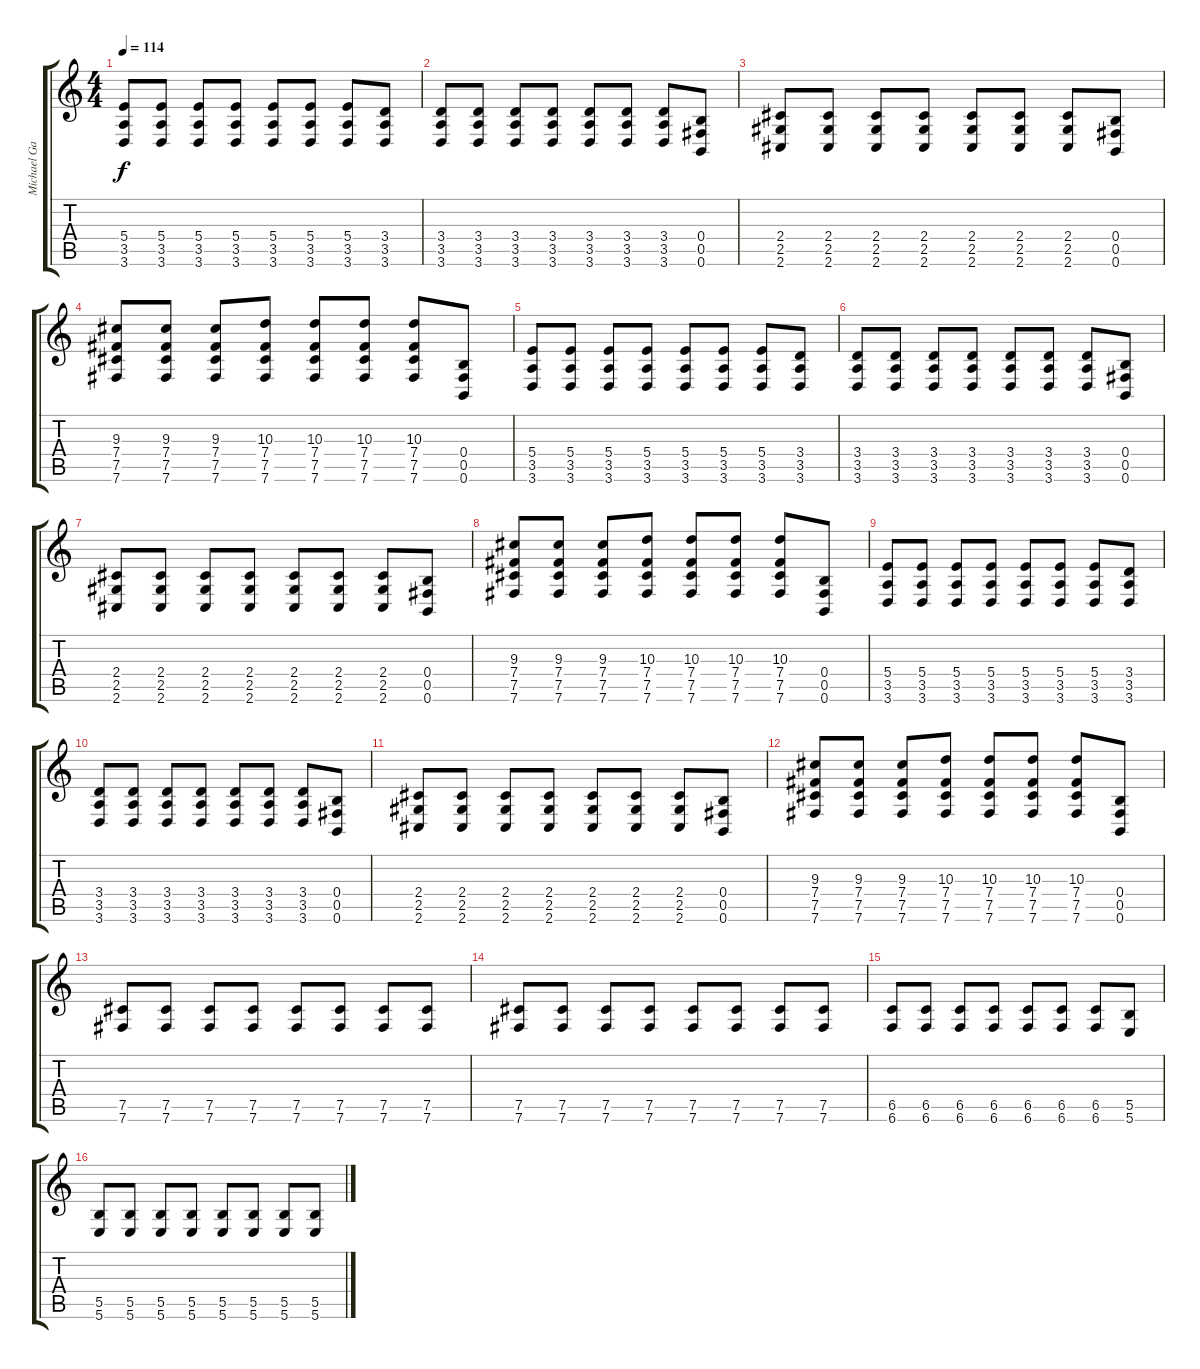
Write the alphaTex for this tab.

\track ("Michael Gallagher" "Michael Ga") {instrument distortionguitar}
\staff {score tabs}
\tuning (Db4 Ab3 E3 B2 Gb2 B1) {hide}
\ts (4 4)
\tempo 114
\clef g2
\ks c
(5.4 3.5 3.6).8{dy f} (5.4 3.5 3.6).8 (5.4 3.5 3.6).8 (5.4 3.5 3.6).8 (5.4 3.5 3.6).8 (5.4 3.5 3.6).8 (5.4 3.5 3.6).8 (3.4 3.5 3.6).8 |
(3.4 3.5 3.6).8 (3.4 3.5 3.6).8 (3.4 3.5 3.6).8 (3.4 3.5 3.6).8 (3.4 3.5 3.6).8 (3.4 3.5 3.6).8 (3.4 3.5 3.6).8 (0.4 0.5 0.6).8 |
(2.4 2.5 2.6).8 (2.4 2.5 2.6).8 (2.4 2.5 2.6).8 (2.4 2.5 2.6).8 (2.4 2.5 2.6).8 (2.4 2.5 2.6).8 (2.4 2.5 2.6).8 (0.4 0.5 0.6).8 |
(9.3 7.4 7.5 7.6).8 (9.3 7.4 7.5 7.6).8 (9.3 7.4 7.5 7.6).8 (10.3 7.4 7.5 7.6).8 (10.3 7.4 7.5 7.6).8 (10.3 7.4 7.5 7.6).8 (10.3 7.4 7.5 7.6).8 (0.4 0.5 0.6).8 |
(5.4 3.5 3.6).8 (5.4 3.5 3.6).8 (5.4 3.5 3.6).8 (5.4 3.5 3.6).8 (5.4 3.5 3.6).8 (5.4 3.5 3.6).8 (5.4 3.5 3.6).8 (3.4 3.5 3.6).8 |
(3.4 3.5 3.6).8 (3.4 3.5 3.6).8 (3.4 3.5 3.6).8 (3.4 3.5 3.6).8 (3.4 3.5 3.6).8 (3.4 3.5 3.6).8 (3.4 3.5 3.6).8 (0.4 0.5 0.6).8 |
(2.4 2.5 2.6).8 (2.4 2.5 2.6).8 (2.4 2.5 2.6).8 (2.4 2.5 2.6).8 (2.4 2.5 2.6).8 (2.4 2.5 2.6).8 (2.4 2.5 2.6).8 (0.4 0.5 0.6).8 |
(9.3 7.4 7.5 7.6).8 (9.3 7.4 7.5 7.6).8 (9.3 7.4 7.5 7.6).8 (10.3 7.4 7.5 7.6).8 (10.3 7.4 7.5 7.6).8 (10.3 7.4 7.5 7.6).8 (10.3 7.4 7.5 7.6).8 (0.4 0.5 0.6).8 |
(5.4 3.5 3.6).8 (5.4 3.5 3.6).8 (5.4 3.5 3.6).8 (5.4 3.5 3.6).8 (5.4 3.5 3.6).8 (5.4 3.5 3.6).8 (5.4 3.5 3.6).8 (3.4 3.5 3.6).8 |
(3.4 3.5 3.6).8 (3.4 3.5 3.6).8 (3.4 3.5 3.6).8 (3.4 3.5 3.6).8 (3.4 3.5 3.6).8 (3.4 3.5 3.6).8 (3.4 3.5 3.6).8 (0.4 0.5 0.6).8 |
(2.4 2.5 2.6).8 (2.4 2.5 2.6).8 (2.4 2.5 2.6).8 (2.4 2.5 2.6).8 (2.4 2.5 2.6).8 (2.4 2.5 2.6).8 (2.4 2.5 2.6).8 (0.4 0.5 0.6).8 |
(9.3 7.4 7.5 7.6).8 (9.3 7.4 7.5 7.6).8 (9.3 7.4 7.5 7.6).8 (10.3 7.4 7.5 7.6).8 (10.3 7.4 7.5 7.6).8 (10.3 7.4 7.5 7.6).8 (10.3 7.4 7.5 7.6).8 (0.4 0.5 0.6).8 |
(7.5 7.6).8{volume 16 balance 8} (7.5 7.6).8 (7.5 7.6).8 (7.5 7.6).8 (7.5 7.6).8 (7.5 7.6).8 (7.5 7.6).8 (7.5 7.6).8 |
(7.5 7.6).8 (7.5 7.6).8 (7.5 7.6).8 (7.5 7.6).8 (7.5 7.6).8 (7.5 7.6).8 (7.5 7.6).8 (7.5 7.6).8 |
(6.5 6.6).8 (6.5 6.6).8 (6.5 6.6).8 (6.5 6.6).8 (6.5 6.6).8 (6.5 6.6).8 (6.5 6.6).8 (5.5 5.6).8 |
(5.5 5.6).8 (5.5 5.6).8 (5.5 5.6).8 (5.5 5.6).8 (5.5 5.6).8 (5.5 5.6).8 (5.5 5.6).8 (5.5 5.6).8
